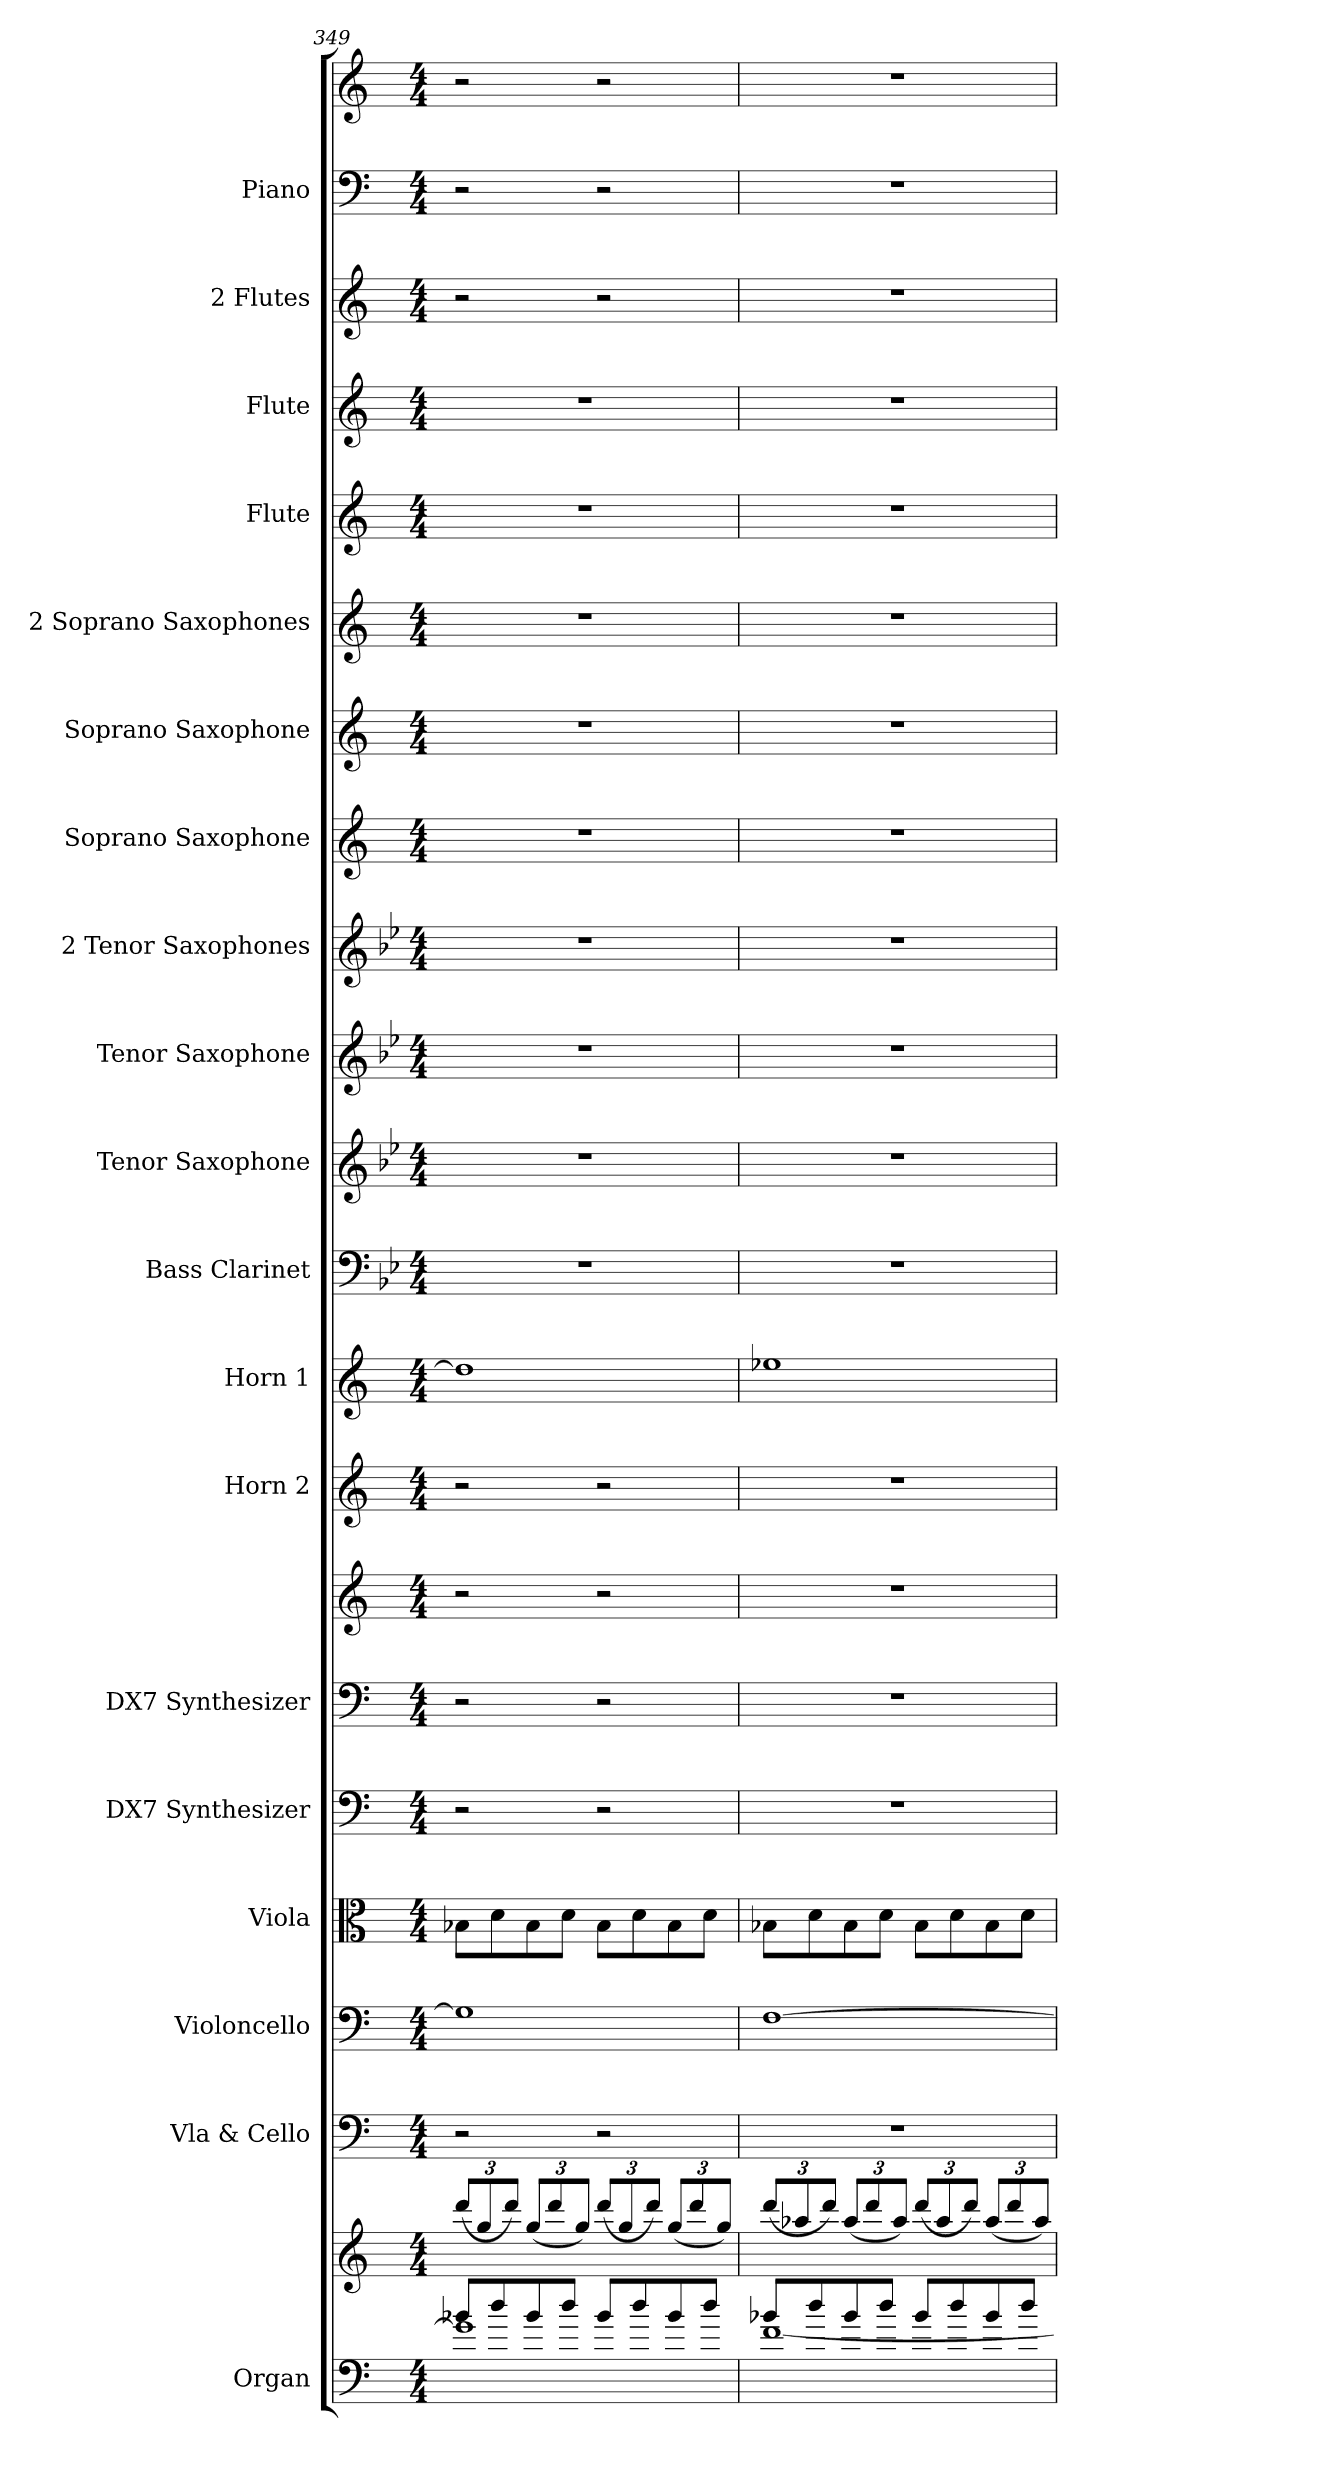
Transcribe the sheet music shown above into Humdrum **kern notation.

**kern	**kern	**kern	**kern	**kern	**kern	**kern	**kern	**kern	**kern	**kern	**kern	**kern	**kern	**kern	**kern	**kern	**kern	**kern	**kern	**kern	**kern
*part19	*part19	*part18	*part17	*part16	*part15	*part14	*part14	*part13	*part12	*part11	*part10	*part9	*part8	*part7	*part6	*part5	*part4	*part3	*part2	*part1	*part1
*staff22	*staff21	*staff20	*staff19	*staff18	*staff17	*staff16	*staff15	*staff14	*staff13	*staff12	*staff11	*staff10	*staff9	*staff8	*staff7	*staff6	*staff5	*staff4	*staff3	*staff2	*staff1
*I"Organ	*	*I"Vla &amp; Cello	*I"Violoncello	*I"Viola	*I"DX7 Synthesizer	*I"DX7 Synthesizer	*	*I"Horn 2	*I"Horn 1	*I"Bass Clarinet	*I"Tenor Saxophone	*I"Tenor Saxophone	*I"2 Tenor Saxophones	*I"Soprano Saxophone	*I"Soprano Saxophone	*I"2 Soprano Saxophones	*I"Flute	*I"Flute	*I"2 Flutes	*I"Piano	*
*I'Org.	*	*I'Vla &amp; Cello	*	*I'Vla	*I'DX7	*I'DX7	*	*I'Hn 2	*I'Hn 1	*I'B. Cl.	*I'Tenor 2	*I'Tenor 1	*I'2 Tenors	*I'Sop 2	*I'Sop 1	*I'2 Sops	*I'Fl 2	*I'Fl 1	*I'2 Fls	*I'Pno.	*
*clefF4	*clefG2	*clefF4	*clefF4	*clefC3	*clefF4	*clefF4	*clefG2	*clefG2	*clefG2	*clefF4	*clefG2	*clefG2	*clefG2	*clefG2	*clefG2	*clefG2	*clefG2	*clefG2	*clefG2	*clefF4	*clefG2
*	*	*	*	*	*	*	*	*ITrd4c7	*ITrd4c7	*ITrd8c14	*ITrd8c14	*ITrd8c14	*ITrd8c14	*ITrd1c2	*ITrd1c2	*ITrd1c2	*	*	*	*	*
*k[]	*k[]	*k[]	*k[]	*k[]	*k[]	*k[]	*k[]	*k[b-]	*k[b-]	*k[b-e-]	*k[b-e-]	*k[b-e-]	*k[b-e-]	*k[b-e-]	*k[b-e-]	*k[b-e-]	*k[]	*k[]	*k[]	*k[]	*k[]
*M4/4	*M4/4	*M4/4	*M4/4	*M4/4	*M4/4	*M4/4	*M4/4	*M4/4	*M4/4	*M4/4	*M4/4	*M4/4	*M4/4	*M4/4	*M4/4	*M4/4	*M4/4	*M4/4	*M4/4	*M4/4	*M4/4
=349	=349	=349	=349	=349	=349	=349	=349	=349	=349	=349	=349	=349	=349	=349	=349	=349	=349	=349	=349	=349	=349
*^	*	*	*	*	*	*	*	*	*	*	*	*	*	*	*	*	*	*	*	*	*
*	*	*Xbrackettup	*	*	*	*	*	*	*	*	*	*	*	*	*	*	*	*	*	*	*	*
8b-X/L	1g]	(<12ddd/L	2r	1G]	8B-X\L	2r	2r	2r	2r	1g]	1r	1r	1r	1r	1r	1r	1r	1r	1r	2r	2r	2r
.	.	12gg/	.	.	.	.	.	.	.	.	.	.	.	.	.	.	.	.	.	.	.	.
8dd/	.	.	.	.	8d\	.	.	.	.	.	.	.	.	.	.	.	.	.	.	.	.	.
.	.	12ddd/J)	.	.	.	.	.	.	.	.	.	.	.	.	.	.	.	.	.	.	.	.
8b-/	.	(<12gg/L	.	.	8B-\	.	.	.	.	.	.	.	.	.	.	.	.	.	.	.	.	.
.	.	12ddd/	.	.	.	.	.	.	.	.	.	.	.	.	.	.	.	.	.	.	.	.
8dd/J	.	.	.	.	8d\J	.	.	.	.	.	.	.	.	.	.	.	.	.	.	.	.	.
.	.	12gg/J)	.	.	.	.	.	.	.	.	.	.	.	.	.	.	.	.	.	.	.	.
8b-/L	.	(<12ddd/L	2r	.	8B-\L	2r	2r	2r	2r	.	.	.	.	.	.	.	.	.	.	2r	2r	2r
.	.	12gg/	.	.	.	.	.	.	.	.	.	.	.	.	.	.	.	.	.	.	.	.
8dd/	.	.	.	.	8d\	.	.	.	.	.	.	.	.	.	.	.	.	.	.	.	.	.
.	.	12ddd/J)	.	.	.	.	.	.	.	.	.	.	.	.	.	.	.	.	.	.	.	.
8b-/	.	(<12gg/L	.	.	8B-\	.	.	.	.	.	.	.	.	.	.	.	.	.	.	.	.	.
.	.	12ddd/	.	.	.	.	.	.	.	.	.	.	.	.	.	.	.	.	.	.	.	.
8dd/J	.	.	.	.	8d\J	.	.	.	.	.	.	.	.	.	.	.	.	.	.	.	.	.
.	.	12gg/J)	.	.	.	.	.	.	.	.	.	.	.	.	.	.	.	.	.	.	.	.
=350	=350	=350	=350	=350	=350	=350	=350	=350	=350	=350	=350	=350	=350	=350	=350	=350	=350	=350	=350	=350	=350	=350
8b-X/L	[1f	(<12ddd/L	1r	[1F	8B-X\L	1r	1r	1r	1r	1a-X	1r	1r	1r	1r	1r	1r	1r	1r	1r	1r	1r	1r
.	.	12aa-X/	.	.	.	.	.	.	.	.	.	.	.	.	.	.	.	.	.	.	.	.
8dd/	.	.	.	.	8d\	.	.	.	.	.	.	.	.	.	.	.	.	.	.	.	.	.
.	.	12ddd/J)	.	.	.	.	.	.	.	.	.	.	.	.	.	.	.	.	.	.	.	.
8b-/	.	(<12aa-/L	.	.	8B-\	.	.	.	.	.	.	.	.	.	.	.	.	.	.	.	.	.
.	.	12ddd/	.	.	.	.	.	.	.	.	.	.	.	.	.	.	.	.	.	.	.	.
8dd/J	.	.	.	.	8d\J	.	.	.	.	.	.	.	.	.	.	.	.	.	.	.	.	.
.	.	12aa-/J)	.	.	.	.	.	.	.	.	.	.	.	.	.	.	.	.	.	.	.	.
8b-/L	.	(<12ddd/L	.	.	8B-\L	.	.	.	.	.	.	.	.	.	.	.	.	.	.	.	.	.
.	.	12aa-/	.	.	.	.	.	.	.	.	.	.	.	.	.	.	.	.	.	.	.	.
8dd/	.	.	.	.	8d\	.	.	.	.	.	.	.	.	.	.	.	.	.	.	.	.	.
.	.	12ddd/J)	.	.	.	.	.	.	.	.	.	.	.	.	.	.	.	.	.	.	.	.
8b-/	.	(<12aa-/L	.	.	8B-\	.	.	.	.	.	.	.	.	.	.	.	.	.	.	.	.	.
.	.	12ddd/	.	.	.	.	.	.	.	.	.	.	.	.	.	.	.	.	.	.	.	.
8dd/J	.	.	.	.	8d\J	.	.	.	.	.	.	.	.	.	.	.	.	.	.	.	.	.
.	.	12aa-/J)	.	.	.	.	.	.	.	.	.	.	.	.	.	.	.	.	.	.	.	.
*v	*v	*	*	*	*	*	*	*	*	*	*	*	*	*	*	*	*	*	*	*	*	*
=	=	=	=	=	=	=	=	=	=	=	=	=	=	=	=	=	=	=	=	=	=
*-	*-	*-	*-	*-	*-	*-	*-	*-	*-	*-	*-	*-	*-	*-	*-	*-	*-	*-	*-	*-	*-
